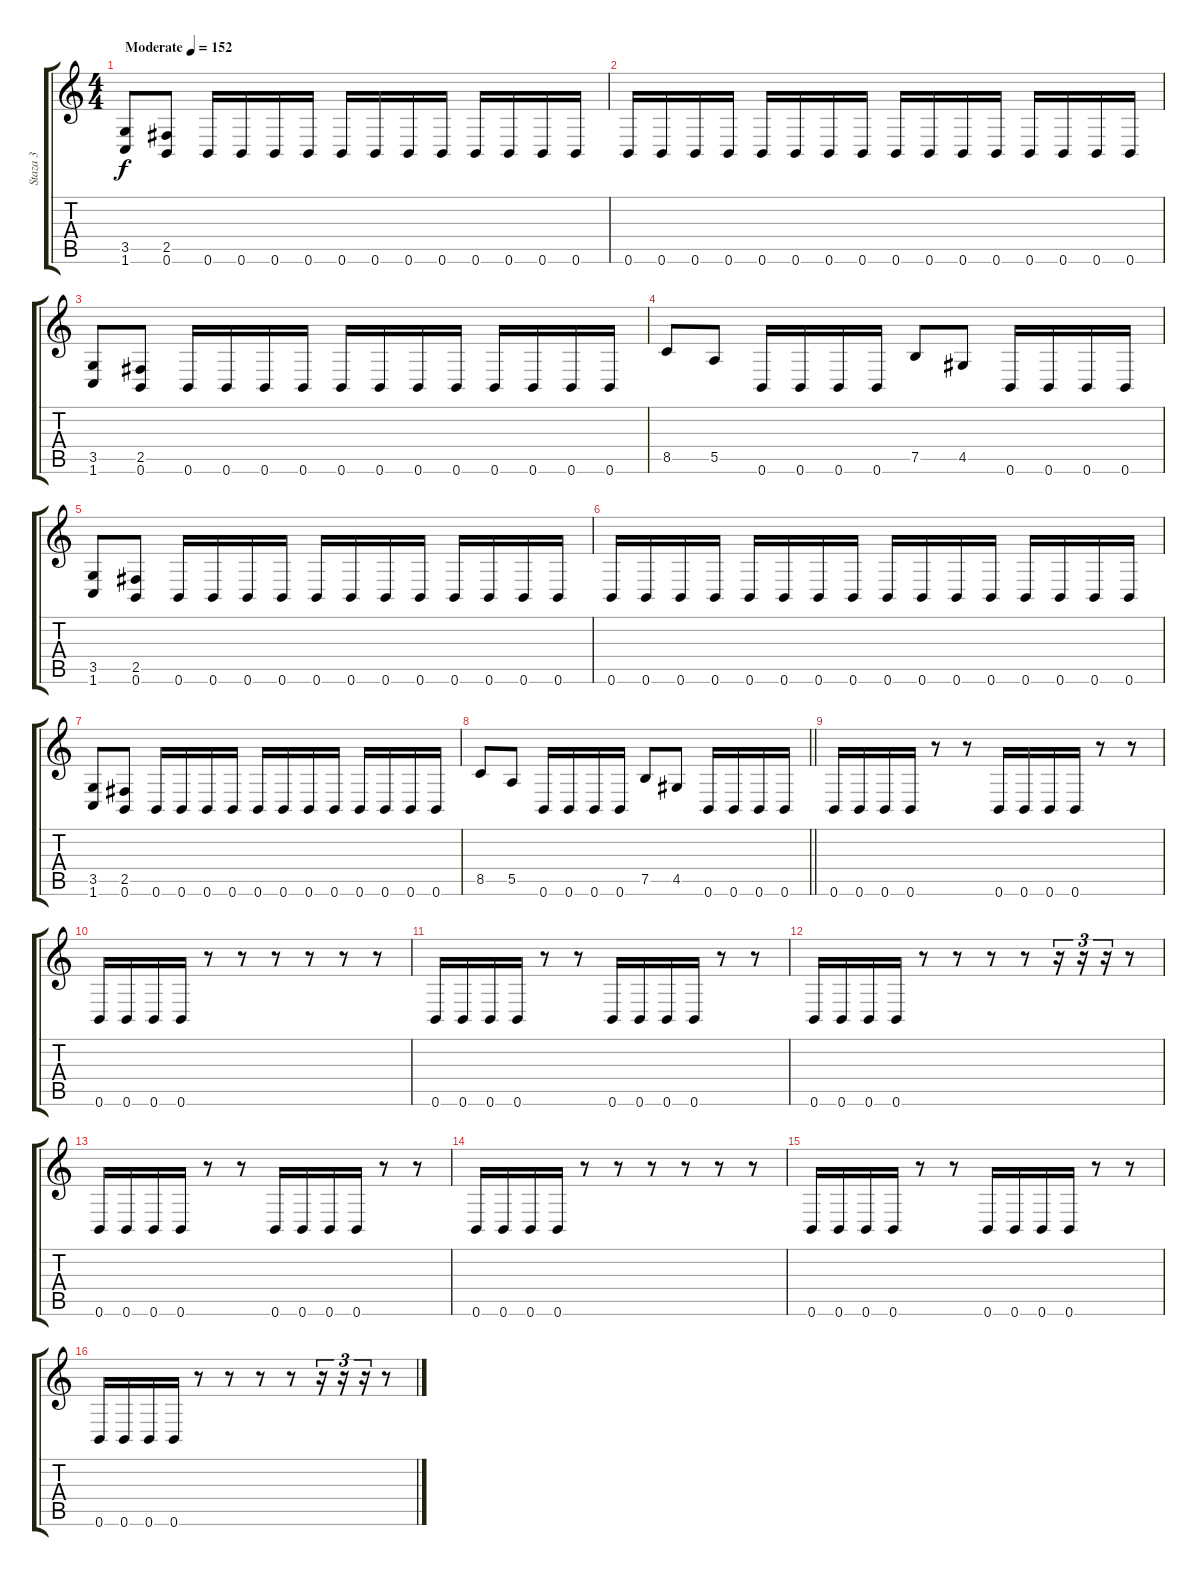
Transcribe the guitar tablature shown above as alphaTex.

\track ("Staza 3" "Staza 3") {instrument overdrivenguitar}
\staff {score tabs}
\tuning (B3 Gb3 D3 A2 E2 B1) {hide}
\ts (4 4)
\section ("" "")
\tempo (152 "Moderate")
\clef g2
\ks c
(3.5 1.6).8{dy f instrument overdrivenguitar} (2.5 0.6).8 0.6.16 0.6.16 0.6.16 0.6.16 0.6.16 0.6.16 0.6.16 0.6.16 0.6.16 0.6.16 0.6.16 0.6.16 |
0.6.16 0.6.16 0.6.16 0.6.16 0.6.16 0.6.16 0.6.16 0.6.16 0.6.16 0.6.16 0.6.16 0.6.16 0.6.16 0.6.16 0.6.16 0.6.16 |
(3.5 1.6).8 (2.5 0.6).8 0.6.16 0.6.16 0.6.16 0.6.16 0.6.16 0.6.16 0.6.16 0.6.16 0.6.16 0.6.16 0.6.16 0.6.16 |
8.5.8 5.5.8 0.6.16 0.6.16 0.6.16 0.6.16 7.5.8 4.5.8 0.6.16 0.6.16 0.6.16 0.6.16 |
(3.5 1.6).8 (2.5 0.6).8 0.6.16 0.6.16 0.6.16 0.6.16 0.6.16 0.6.16 0.6.16 0.6.16 0.6.16 0.6.16 0.6.16 0.6.16 |
0.6.16 0.6.16 0.6.16 0.6.16 0.6.16 0.6.16 0.6.16 0.6.16 0.6.16 0.6.16 0.6.16 0.6.16 0.6.16 0.6.16 0.6.16 0.6.16 |
(3.5 1.6).8 (2.5 0.6).8 0.6.16 0.6.16 0.6.16 0.6.16 0.6.16 0.6.16 0.6.16 0.6.16 0.6.16 0.6.16 0.6.16 0.6.16 |
\barLineRight lightlight
8.5.8 5.5.8 0.6.16 0.6.16 0.6.16 0.6.16 7.5.8 4.5.8 0.6.16 0.6.16 0.6.16 0.6.16 |
\section ("" "")
0.6.16 0.6.16 0.6.16 0.6.16 r.8 r.8 0.6.16 0.6.16 0.6.16 0.6.16 r.8 r.8 |
0.6.16 0.6.16 0.6.16 0.6.16 r.8 r.8 r.8 r.8 r.8 r.8 |
0.6.16 0.6.16 0.6.16 0.6.16 r.8 r.8 0.6.16 0.6.16 0.6.16 0.6.16 r.8 r.8 |
0.6.16 0.6.16 0.6.16 0.6.16 r.8 r.8 r.8 r.8 r.16{tu (3 2)} r.16{tu (3 2)} r.16{tu (3 2)} r.8 |
0.6.16 0.6.16 0.6.16 0.6.16 r.8 r.8 0.6.16 0.6.16 0.6.16 0.6.16 r.8 r.8 |
0.6.16 0.6.16 0.6.16 0.6.16 r.8 r.8 r.8 r.8 r.8 r.8 |
0.6.16 0.6.16 0.6.16 0.6.16 r.8 r.8 0.6.16 0.6.16 0.6.16 0.6.16 r.8 r.8 |
0.6.16 0.6.16 0.6.16 0.6.16 r.8 r.8 r.8 r.8 r.16{tu (3 2)} r.16{tu (3 2)} r.16{tu (3 2)} r.8
